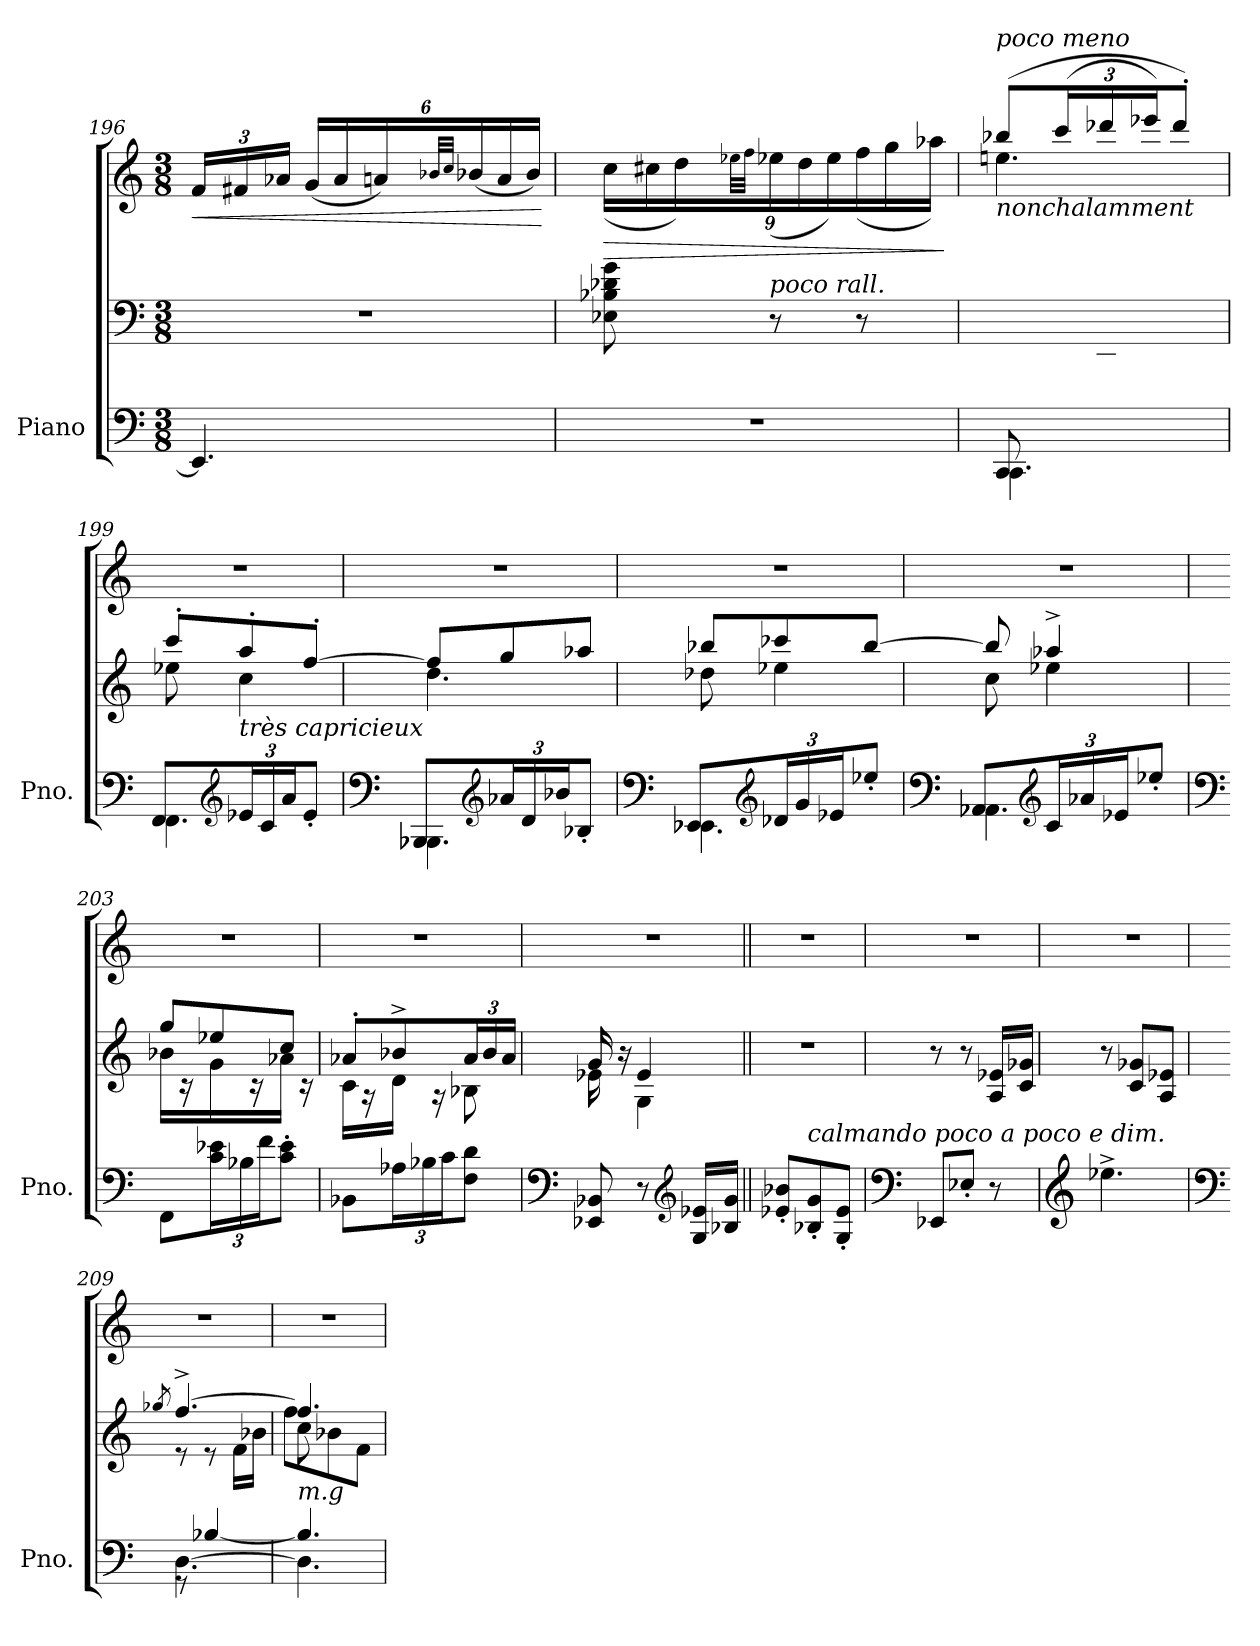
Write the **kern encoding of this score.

**kern	**kern	**kern	**dynam
*part1	*part1	*part1	*part1
*staff3	*staff2	*staff1	*staff1/2/3
*I"Piano	*	*	*
*I'Pno.	*	*	*
*clefF4	*clefF4	*clefG2	*
*k[]	*k[]	*k[]	*
*M3/8	*M3/8	*M3/8	*
=196	=196	=196	=196
!	!	!	!LO:HP:b
*	*	*^	*
*	*	*	*Xbrackettup	*
4.EE-/]	4.r	4.ryy	24f/LL	<
.	.	.	24f#X/	.
.	.	.	24a-X/JJ	.
.	.	.	(24g/LL	.
.	.	.	24a-/	.
.	.	.	24an/)	.
.	.	.	32qb-X/LLL	.
.	.	.	32qcc/JJJ	.
.	.	.	(24b-/	.
.	.	.	24a/	.
.	.	.	24b-/JJ)	.
*	*	*v	*v	*
.	.	.	[
=197	=197	=197	=197
!	!	!	!LO:HP:b
*	*	*^	*
4.r	8E-X\ 8B-X\ 8d-X\ 8g\	4.ryy	(>24cc\LL	>
.	.	.	24cc#X\	.
.	.	.	24dd\)	.
.	.	.	32qee-X\LLL	.
.	.	.	32qff\JJJ	.
!	!LO:TX:a:i:t=poco rall.	!	!	!
.	8r	.	(>24ee-\	.
.	.	.	24dd\	.
.	.	.	24ee-\)	.
.	8r	.	(>24ff\	.
.	.	.	24gg\	.
.	.	.	24aa-X\JJ)	.
*	*	*v	*v	*
.	.	.	]
=198	=198	=198	=198
*^	*	*^	*
!	!	!	!LO:TX:a:i:t=poco meno	!	!
!	!	!	!LO:TX:b:i:t=nonchalamment	!	!
8CC/L	4.CC\	8ryy	(8bb-X/L	4.een\	.
*	*	*clefG2	*	*	*
*	*	*Xbrackettup	*	*	*
4ryy	.	24en/L	(24ccc/L	.	.
.	.	24c/	24ddd-X/	.	.
.	.	24b-X/J	24eee-X/J)	.	.
.	.	8e/J	8ddd-'/J)	.	.
*	*	*	*v	*v	*
!!LO:LB:g=z
=199	=199	=199	=199	=199
*	*	*^	*	*
4.FF\	8FF/L	8ccc'/L	8ee-X\	4.r	.
*clefG2	*	*	*	*	*
*	*Xbrackettup	*	*	*	*
!	!	!LO:TX:b:i:t=très capricieux	!	!	!
.	24e-X/L	8aa'/	4cc\	.	.
.	24c/	.	.	.	.
.	24a/J	.	.	.	.
.	8e-'/J	[8ff'/J	.	.	.
=200	=200	=200	=200	=200	=200
*clefF4	*	*	*	*	*
4.BBB-\	8BBB-X/L	8ff/L]	4.dd\	4.r	.
*clefG2	*	*	*	*	*
.	24a-X/L	8gg/	.	.	.
.	24d/	.	.	.	.
.	24b-X/J	.	.	.	.
.	8B-X'/J	8aa-X/J	.	.	.
=201	=201	=201	=201	=201	=201
*clefF4	*	*	*	*	*
4.EE-\	8EE-X/L	8bb-X/L	8dd-X\	4.r	.
*clefG2	*	*	*	*	*
.	24d-X/L	8ccc-X/	4ee-X\	.	.
.	24g/	.	.	.	.
.	24e-X/J	.	.	.	.
.	8ee-X'/J	[8bb-/J	.	.	.
=202	=202	=202	=202	=202	=202
*clefF4	*	*	*	*	*
4.AA-\	8AA-X/L	8bb-/]	8cc\	4.r	.
*clefG2	*	*	*	*	*
.	24c/L	4aa-X^/	4ee-X\	.	.
.	24a-X/	.	.	.	.
.	24e-X/J	.	.	.	.
.	8ee-X'/J	.	.	.	.
*v	*v	*	*	*	*
=203	=203	=203	=203	=203
*clefF4	*	*	*	*
8FF\L	8gg/L	16b-X\LL	4.r	.
.	.	16r	.	.
24c\ 24e-X\L	8ee-X/	16g\	.	.
24B-X\	.	.	.	.
.	.	16r	.	.
24f\J	.	.	.	.
8c\' 8e-\'J	8cc/J	16a-X\JJ	.	.
.	.	16r	.	.
=204	=204	=204	=204	=204
8BB-X\L	8a-X'/L	16c\LL	4.r	.
.	.	16r	.	.
24A-X\L	8b-X^/	16d\JJ	.	.
24B-X\	.	.	.	.
.	.	16r	.	.
24c\J	.	.	.	.
8F\ 8d\J	24a-/L	8B-X\	.	.
.	24b-/	.	.	.
.	24a-/JJ	.	.	.
!!LO:PB:g=z
=205	=205	=205	=205	=205
*clefF4	*	*	*	*
8EE-X/ 8BB-X/	16g/	16e-X\	4.r	.
.	16r	16ryy	.	.
8r	4e-/	4G\	.	.
*clefG2	*	*	*	*
16G/ 16e-X/LL	.	.	.	.
16B-X/ 16g/JJ	.	.	.	.
*	*v	*v	*	*
=206||	=206||	=206||	=206||
8e-X/' 8b-X/'L	4.r	4.r	.
!LO:TX:a:i:t=calmando  poco  a  poco e  dim.	!	!	!
8B-X/' 8g/'	.	.	.
8G/' 8e-/'J	.	.	.
=207	=207	=207	=207
*clefF4	*	*	*
8EE-X/L	8r	4.r	.
8E-X'/J	8r	.	.
8r	16A/ 16e-X/LL	.	.
.	16c/ 16g-X/JJ	.	.
=208	=208	=208	=208
*clefG2	*	*	*
4.ee-X^\	8r	4.r	.
.	8c/ 8g-X/L	.	.
.	8A/ 8e-X/J	.	.
=209	=209	=209	=209
*clefF4	*	*	*
.	8qgg-X/	.	.
*^	*^	*	*
[4.D\	8r	[4.ff^/	8r	4.r	.
.	[4B-X/	.	8r	.	.
.	.	.	16f\LL	.	.
.	.	.	16b-X\JJ	.	.
=210	=210	=210	=210	=210	=210
*	*	*	*^	*	*
!	!	!LO:TX:b:i:t=m.g	!	!	!	!
4.D\]	4.B-/]	4.ff/]	8cc\	8ff\L	4.r	.
.	.	.	4ryy	8b-X\	.	.
.	.	.	.	8f\J	.	.
*v	*v	*	*	*	*	*
*	*v	*v	*v	*	*
=	=	=	=
*-	*-	*-	*-
